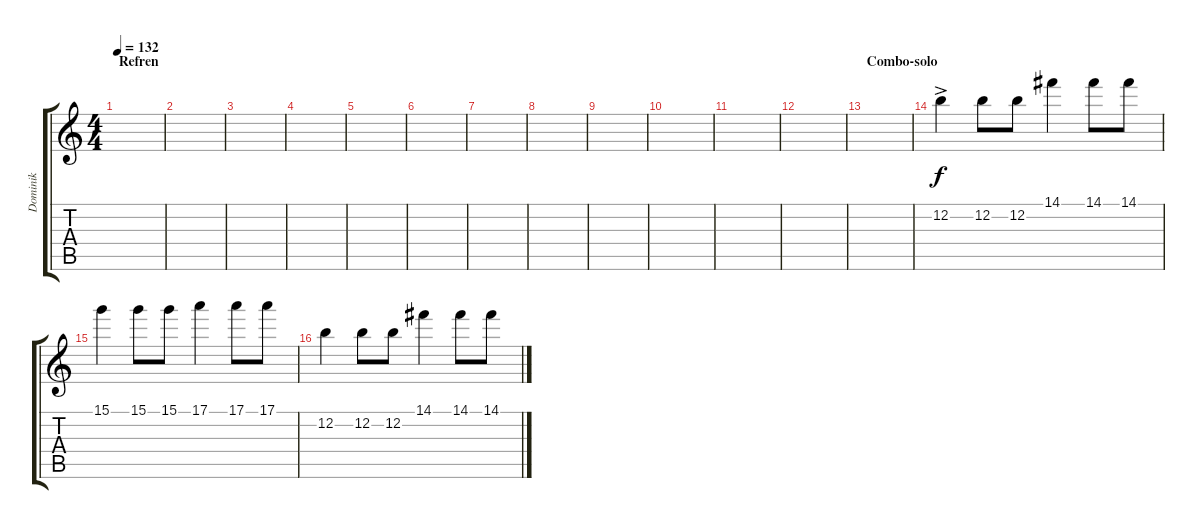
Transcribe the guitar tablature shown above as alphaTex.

\track ("Dominik" "Dominik") {instrument distortionguitar}
\staff {score tabs}
\tuning (E4 B3 G3 D3 A2 E2) {hide}
\ts (4 4)
\section ("" "Refren")
\tempo 132
\clef g2
\ks c
|
|
|
|
|
|
|
|
|
|
|
|
\section ("" "Combo-solo")
|
12.2{ac}.4{volume 14} 12.2.8{dy f} 12.2.8 14.1.4 14.1.8 14.1.8 |
15.1.4 15.1.8 15.1.8 17.1.4 17.1.8 17.1.8 |
12.2.4 12.2.8 12.2.8 14.1.4 14.1.8 14.1.8
